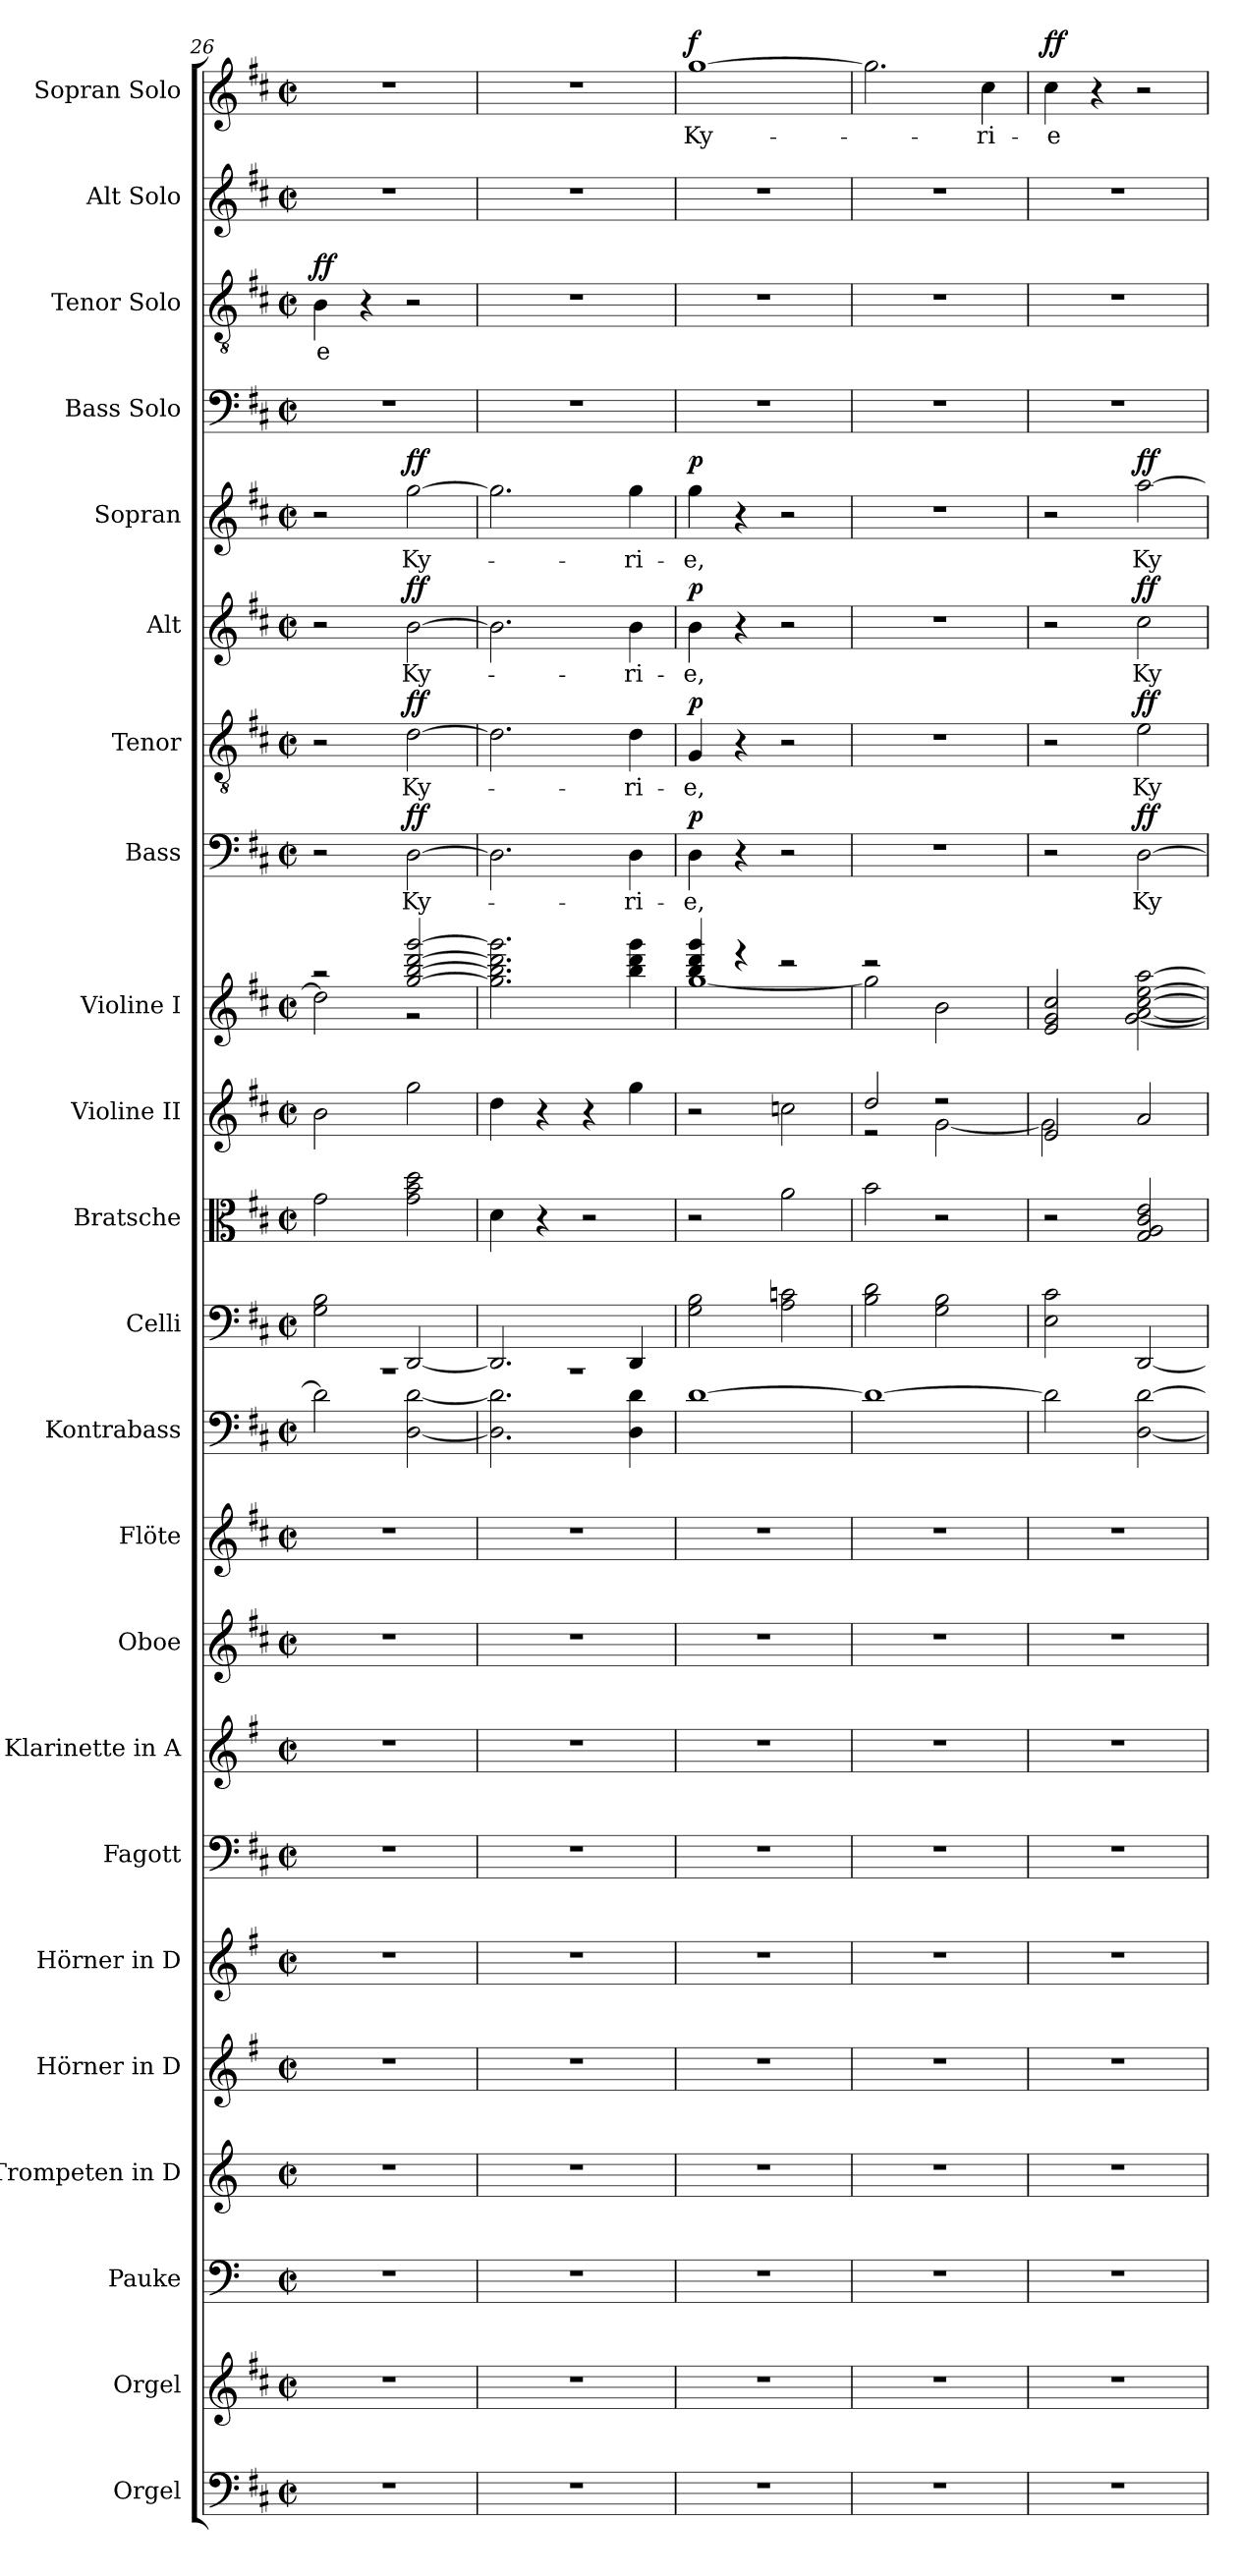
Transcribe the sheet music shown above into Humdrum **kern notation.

**kern	**kern	**kern	**kern	**kern	**kern	**kern	**kern	**kern	**kern	**kern	**kern	**kern	**kern	**kern	**kern	**text	**dynam	**kern	**text	**dynam	**kern	**text	**dynam	**kern	**text	**dynam	**kern	**kern	**text	**dynam	**kern	**kern	**text	**dynam
*part23	*part22	*part21	*part20	*part19	*part18	*part17	*part16	*part15	*part14	*part13	*part12	*part11	*part10	*part9	*part8	*part8	*part8	*part7	*part7	*part7	*part6	*part6	*part6	*part5	*part5	*part5	*part4	*part3	*part3	*part3	*part2	*part1	*part1	*part1
*staff23	*staff22	*staff21	*staff20	*staff19	*staff18	*staff17	*staff16	*staff15	*staff14	*staff13	*staff12	*staff11	*staff10	*staff9	*staff8	*staff8	*staff8	*staff7	*staff7	*staff7	*staff6	*staff6	*staff6	*staff5	*staff5	*staff5	*staff4	*staff3	*staff3	*staff3	*staff2	*staff1	*staff1	*staff1
*I"Orgel	*I"Orgel	*I"Pauke	*I"Trompeten in D	*I"Hörner in D	*I"Hörner in D	*I"Fagott	*I"Klarinette in A	*I"Oboe	*I"Flöte	*I"Kontrabass	*I"Celli	*I"Bratsche	*I"Violine II	*I"Violine I	*I"Bass	*	*	*I"Tenor	*	*	*I"Alt	*	*	*I"Sopran	*	*	*I"Bass Solo	*I"Tenor Solo	*	*	*I"Alt Solo	*I"Sopran Solo	*	*
*I'Org.	*I'Org.	*I'Pk.	*	*	*	*I'Fgt.	*	*I'Ob.	*I'Fl.	*I'Kb.	*I'Cl.	*I'Bra.	*I'VII.	*I'VI.	*I'B.	*	*	*I'T.	*	*	*I'A.	*	*	*I'S.	*	*	*I'B.S.	*I'T.S.	*	*	*I'A.S	*I'S.S.	*	*
*clefF4	*clefG2	*clefF4	*clefG2	*clefG2	*clefG2	*clefF4	*clefG2	*clefG2	*clefG2	*clefF4	*clefF4	*clefC3	*clefG2	*clefG2	*clefF4	*	*	*clefGv2	*	*	*clefG2	*	*	*clefG2	*	*	*clefF4	*clefGv2	*	*	*clefG2	*clefG2	*	*
*	*	*	*	*ITrd4c7	*ITrd4c7	*	*ITrd1c2	*	*	*ITrd7c12	*	*	*	*	*	*	*	*	*	*	*	*	*	*	*	*	*	*	*	*	*	*	*	*
*k[f#c#]	*k[f#c#]	*k[]	*k[]	*k[]	*k[]	*k[f#c#]	*k[b-]	*k[f#c#]	*k[f#c#]	*k[f#c#]	*k[f#c#]	*k[f#c#]	*k[f#c#]	*k[f#c#]	*k[f#c#]	*	*	*k[f#c#]	*	*	*k[f#c#]	*	*	*k[f#c#]	*	*	*k[f#c#]	*k[f#c#]	*	*	*k[f#c#]	*k[f#c#]	*	*
*M2/2	*M2/2	*M2/2	*M2/2	*M2/2	*M2/2	*M2/2	*M2/2	*M2/2	*M2/2	*M2/2	*M2/2	*M2/2	*M2/2	*M2/2	*M2/2	*	*	*M2/2	*	*	*M2/2	*	*	*M2/2	*	*	*M2/2	*M2/2	*	*	*M2/2	*M2/2	*	*
*met(c|)	*met(c|)	*met(c|)	*met(c|)	*met(c|)	*met(c|)	*met(c|)	*met(c|)	*met(c|)	*met(c|)	*met(c|)	*met(c|)	*met(c|)	*met(c|)	*met(c|)	*met(c|)	*	*	*met(c|)	*	*	*met(c|)	*	*	*met(c|)	*	*	*met(c|)	*met(c|)	*	*	*met(c|)	*met(c|)	*	*
=26	=26	=26	=26	=26	=26	=26	=26	=26	=26	=26	=26	=26	=26	=26	=26	=26	=26	=26	=26	=26	=26	=26	=26	=26	=26	=26	=26	=26	=26	=26	=26	=26	=26	=26
*	*	*	*	*	*	*	*	*	*	*^	*	*	*	*^	*	*	*	*	*	*	*	*	*	*	*	*	*	*	*	*	*	*	*	*
!	!	!	!	!	!	!	!	!	!	!	!	!	!	!	!	!	!	!	!	!	!	!	!	!	!	!	!	!	!	!	!LO:LY:b	!LO:DY:a	!	!	!	!
1r	1r	1r	1r	1r	1r	1r	1r	1r	1r	1r	2D\]	2G\ 2B\	2g\	2b\	2r	2dd\]	2r	.	.	2r	.	.	2r	.	.	2r	.	.	1r	4B\	-e	ff	1r	1r	.	.
.	.	.	.	.	.	.	.	.	.	.	.	.	.	.	.	.	.	.	.	.	.	.	.	.	.	.	.	.	.	4r	.	.	.	.	.	.
!	!	!	!	!	!	!	!	!	!	!	!	!	!	!	!	!	!	!LO:LY:b	!LO:DY:a	!	!LO:LY:b	!LO:DY:a	!	!LO:LY:b	!LO:DY:a	!	!LO:LY:b	!LO:DY:a	!	!	!	!	!	!	!	!
.	.	.	.	.	.	.	.	.	.	.	[2DD\ [2D\	[2DD/	2g\ 2b\ 2dd\	2gg\	[2gg/ [2bb/ [2ddd/ [2ggg/	2r	[2D\	Ky-	ff	[2d\	Ky-	ff	[2b\	Ky-	ff	[2gg\	Ky-	ff	.	2r	.	.	.	.	.	.
*	*	*	*	*	*	*	*	*	*	*	*	*	*	*	*v	*v	*	*	*	*	*	*	*	*	*	*	*	*	*	*	*	*	*	*	*	*
=27	=27	=27	=27	=27	=27	=27	=27	=27	=27	=27	=27	=27	=27	=27	=27	=27	=27	=27	=27	=27	=27	=27	=27	=27	=27	=27	=27	=27	=27	=27	=27	=27	=27	=27	=27
1r	1r	1r	1r	1r	1r	1r	1r	1r	1r	1r	2.DD\] 2.D\]	2.DD/]	4d\	4dd\	2.gg\] 2.bb\] 2.ddd\] 2.ggg\]	2.D\]	.	.	2.d\]	.	.	2.b\]	.	.	2.gg\]	.	.	1r	1r	.	.	1r	1r	.	.
.	.	.	.	.	.	.	.	.	.	.	.	.	4r	4r	.	.	.	.	.	.	.	.	.	.	.	.	.	.	.	.	.	.	.	.	.
.	.	.	.	.	.	.	.	.	.	.	.	.	2r	4r	.	.	.	.	.	.	.	.	.	.	.	.	.	.	.	.	.	.	.	.	.
!	!	!	!	!	!	!	!	!	!	!	!	!	!	!	!	!	!LO:LY:b	!	!	!LO:LY:b	!	!	!LO:LY:b	!	!	!LO:LY:b	!	!	!	!	!	!	!	!	!
.	.	.	.	.	.	.	.	.	.	.	4DD\ 4D\	4DD/	.	4gg\	4bb\ 4ddd\ 4ggg\	4D\	-ri-	.	4d\	-ri-	.	4b\	-ri-	.	4gg\	-ri-	.	.	.	.	.	.	.	.	.
=28	=28	=28	=28	=28	=28	=28	=28	=28	=28	=28	=28	=28	=28	=28	=28	=28	=28	=28	=28	=28	=28	=28	=28	=28	=28	=28	=28	=28	=28	=28	=28	=28	=28	=28	=28
*	*	*	*	*	*	*	*	*	*	*	*	*	*	*	*^	*	*	*	*	*	*	*	*	*	*	*	*	*	*	*	*	*	*	*	*
!	!	!	!	!	!	!	!	!	!	!	!	!	!	!	!	!	!	!LO:LY:b	!LO:DY:a	!	!LO:LY:b	!LO:DY:a	!	!LO:LY:b	!LO:DY:a	!	!LO:LY:b	!LO:DY:a	!	!	!	!	!	!	!LO:LY:b	!LO:DY:a
*	*	*	*	*	*	*	*	*	*	*v	*v	*	*	*	*	*	*	*	*	*	*	*	*	*	*	*	*	*	*	*	*	*	*	*	*	*
1r	1r	1r	1r	1r	1r	1r	1r	1r	1r	[1D	2G\ 2B\	2r	2r	4bb/ 4ddd/ 4ggg/	[1gg	4D\	-e,	p	4G/	-e,	p	4b\	-e,	p	4gg\	-e,	p	1r	1r	.	.	1r	[1gg	Ky-	f
.	.	.	.	.	.	.	.	.	.	.	.	.	.	4r	.	4r	.	.	4r	.	.	4r	.	.	4r	.	.	.	.	.	.	.	.	.	.
.	.	.	.	.	.	.	.	.	.	.	2A\ 2cn\	2a\	2ccn\	2r	.	2r	.	.	2r	.	.	2r	.	.	2r	.	.	.	.	.	.	.	.	.	.
=29	=29	=29	=29	=29	=29	=29	=29	=29	=29	=29	=29	=29	=29	=29	=29	=29	=29	=29	=29	=29	=29	=29	=29	=29	=29	=29	=29	=29	=29	=29	=29	=29	=29	=29	=29
*	*	*	*	*	*	*	*	*	*	*	*	*	*^	*	*	*	*	*	*	*	*	*	*	*	*	*	*	*	*	*	*	*	*	*	*
1r	1r	1r	1r	1r	1r	1r	1r	1r	1r	1D_	2B\ 2d\	2b\	2dd/	2r	2r	2gg\]	1r	.	.	1r	.	.	1r	.	.	1r	.	.	1r	1r	.	.	1r	2.gg\]	.	.
.	.	.	.	.	.	.	.	.	.	.	2G\ 2B\	2r	2r	[2g\	2b\	2ryy	.	.	.	.	.	.	.	.	.	.	.	.	.	.	.	.	.	.	.	.
!	!	!	!	!	!	!	!	!	!	!	!	!	!	!	!	!	!	!	!	!	!	!	!	!	!	!	!	!	!	!	!	!	!	!	!LO:LY:b	!
.	.	.	.	.	.	.	.	.	.	.	.	.	.	.	.	.	.	.	.	.	.	.	.	.	.	.	.	.	.	.	.	.	.	4cc#\	-ri-	.
*	*	*	*	*	*	*	*	*	*	*	*	*	*	*	*v	*v	*	*	*	*	*	*	*	*	*	*	*	*	*	*	*	*	*	*	*	*
!!LO:PB:g=z
=30	=30	=30	=30	=30	=30	=30	=30	=30	=30	=30	=30	=30	=30	=30	=30	=30	=30	=30	=30	=30	=30	=30	=30	=30	=30	=30	=30	=30	=30	=30	=30	=30	=30	=30	=30
!	!	!	!	!	!	!	!	!	!	!	!	!	!	!	!	!	!	!	!	!	!	!	!	!	!	!	!	!	!	!	!	!	!	!LO:LY:b	!LO:DY:a
1r	1r	1r	1r	1r	1r	1r	1r	1r	1r	2D\]	2E\ 2c#\	2r	2e/	2g\]	2e/ 2g/ 2cc#/	2r	.	.	2r	.	.	2r	.	.	2r	.	.	1r	1r	.	.	1r	4cc#\	-e	ff
.	.	.	.	.	.	.	.	.	.	.	.	.	.	.	.	.	.	.	.	.	.	.	.	.	.	.	.	.	.	.	.	.	4r	.	.
!	!	!	!	!	!	!	!	!	!	!	!	!	!	!	!	!	!LO:LY:b	!LO:DY:a	!	!LO:LY:b	!LO:DY:a	!	!LO:LY:b	!LO:DY:a	!	!LO:LY:b	!LO:DY:a	!	!	!	!	!	!	!	!
.	.	.	.	.	.	.	.	.	.	[2DD\ [2D\	[2DD/	2G/ 2A/ 2c#/ 2e/	2a/	2ryy	[2g\ [2a\ [2cc#\ [2ee\ [2aa\	[2D\	Ky-	ff	2e\	Ky-	ff	2cc#\	Ky-	ff	[2aa\	Ky-	ff	.	.	.	.	.	2r	.	.
*	*	*	*	*	*	*	*	*	*	*	*	*	*v	*v	*	*	*	*	*	*	*	*	*	*	*	*	*	*	*	*	*	*	*	*	*
=	=	=	=	=	=	=	=	=	=	=	=	=	=	=	=	=	=	=	=	=	=	=	=	=	=	=	=	=	=	=	=	=	=	=
*-	*-	*-	*-	*-	*-	*-	*-	*-	*-	*-	*-	*-	*-	*-	*-	*-	*-	*-	*-	*-	*-	*-	*-	*-	*-	*-	*-	*-	*-	*-	*-	*-	*-	*-
